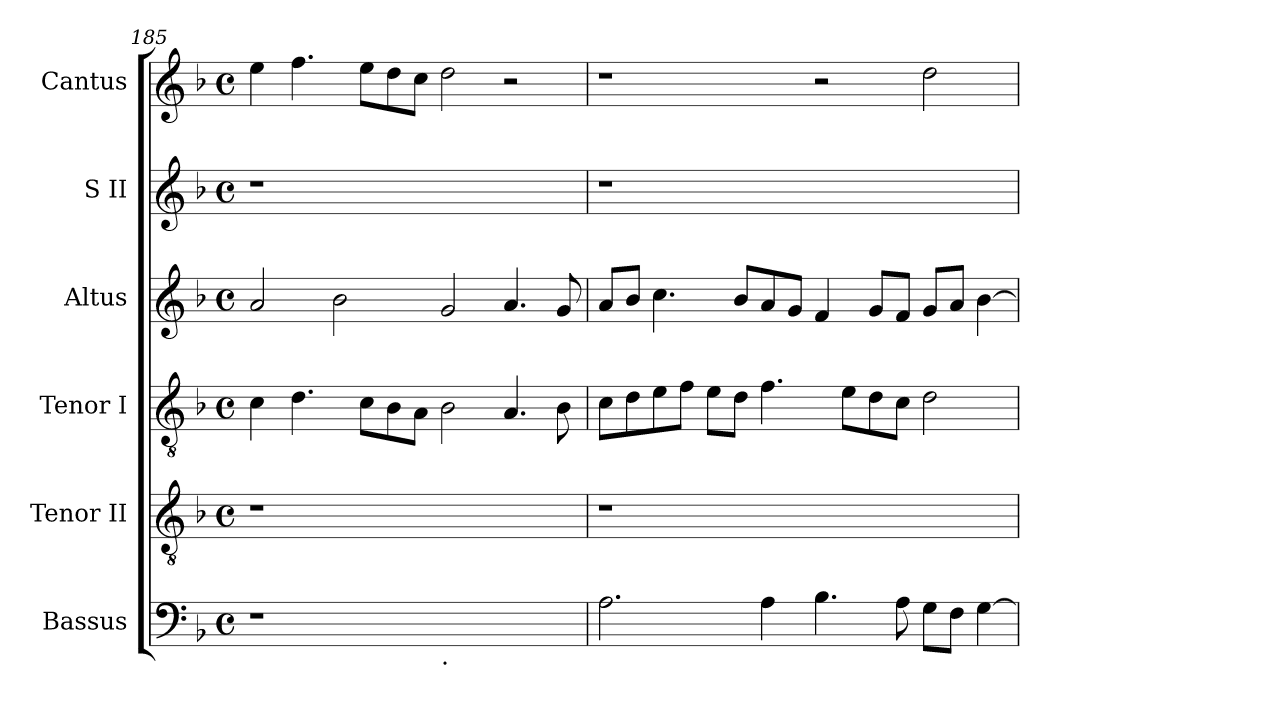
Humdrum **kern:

**kern	**kern	**kern	**kern	**kern	**kern
*part6	*part5	*part4	*part3	*part2	*part1
*staff6	*staff5	*staff4	*staff3	*staff2	*staff1
*I"Bassus	*I"Tenor II	*I"Tenor I	*I"Altus	*I"S II	*I"Cantus
*I'B	*I'T II	*I'T I	*I'A	*	*
!!LO:LB:g=z
*clefF4	*clefGv2	*clefGv2	*clefG2	*clefG2	*clefG2
*k[b-]	*k[b-]	*k[b-]	*k[b-]	*k[b-]	*k[b-]
*F:	*F:	*F:	*F:	*F:	*F:
*M4/4	*M4/4	*M4/4	*M4/4	*M4/4	*M4/4
*met(c)	*met(c)	*met(c)	*met(c)	*met(c)	*met(c)
=185	=185	=185	=185	=185	=185
1r	1r	4c\	2a/	1r	4ee\
.	.	4.d\	.	.	4.ff\
.	.	.	2b-\	.	.
.	.	8c\L	.	.	8ee\L
.	.	8B-\	.	.	8dd\
.	.	8A\J	.	.	8cc\J
!LO:TX:b:t=.	!	!	!	!	!
1ryy	1ryy	2B-\	2g/	1ryy	2dd\
.	.	4.A/	4.a/	.	2r
.	.	8B-\	8g/	.	.
=186	=186	=186	=186	=186	=186
2.A\	1r	8c\L	8a/L	1r	1r
.	.	8d\	8b-/J	.	.
.	.	8e\	4.cc\	.	.
.	.	8f\J	.	.	.
.	.	8e\L	.	.	.
.	.	8d\J	8b-/L	.	.
4A\	.	4.f\	8a/	.	.
.	.	.	8g/J	.	.
4.B-\	1ryy	.	4f/	1ryy	2r
.	.	8e\L	.	.	.
.	.	8d\	8g/L	.	.
8A\	.	8c\J	8f/J	.	.
8G\L	.	2d\	8g/L	.	2dd\
8F\J	.	.	8a/J	.	.
[>4G\	.	.	[>4b-\	.	.
=	=	=	=	=	=
*-	*-	*-	*-	*-	*-
